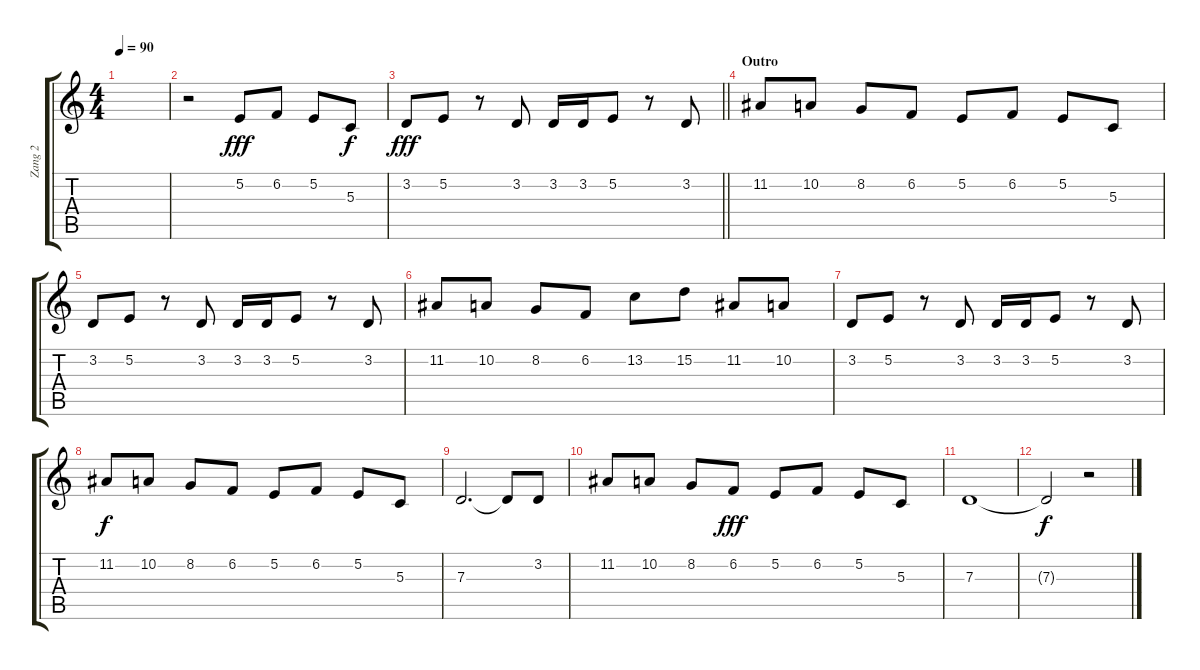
\track ("Zang 2" "Zang 2") {instrument violin}
\staff {score tabs}
\tuning (E4 B3 G3 D3 A2 E2) {hide}
\ts (4 4)
\tempo 90
\clef g2
\ks c
|
r.2 5.2.8{dy fff} 6.2.8 5.2.8 5.3.8{dy f} |
\barLineRight lightlight
3.2.8{dy fff} 5.2.8 r.8 3.2.8 3.2.16 3.2.16 5.2.8 r.8 3.2.8 |
\section ("" "Outro")
11.2.8 10.2.8 8.2.8 6.2.8 5.2.8 6.2.8 5.2.8 5.3.8 |
3.2.8 5.2.8 r.8 3.2.8 3.2.16 3.2.16 5.2.8 r.8 3.2.8 |
11.2.8 10.2.8 8.2.8 6.2.8 13.2.8 15.2.8 11.2.8 10.2.8 |
3.2.8 5.2.8 r.8 3.2.8 3.2.16 3.2.16 5.2.8 r.8 3.2.8 |
11.2.8{dy f} 10.2.8 8.2.8 6.2.8 5.2.8 6.2.8 5.2.8 5.3.8 |
7.3.2{d} 7.3{t}.8 3.2.8 |
11.2.8 10.2.8 8.2.8 6.2.8{dy fff} 5.2.8 6.2.8 5.2.8 5.3.8 |
7.3.1{volume 5 instrument violin} |
7.3{t}.2{dy f} r.2
